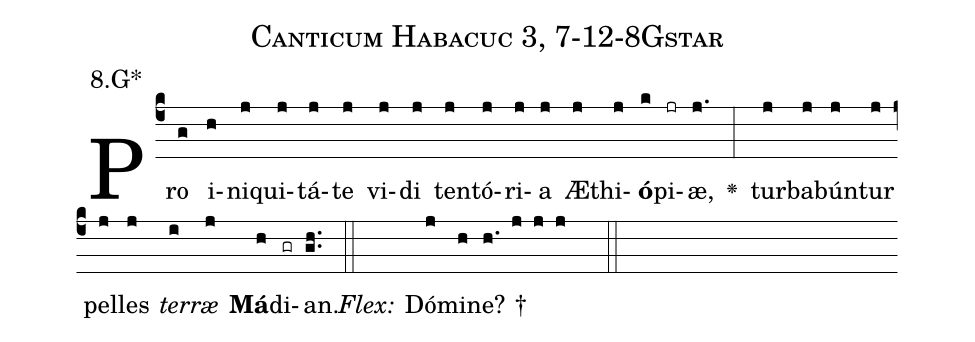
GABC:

name: Canticum Habacuc 3, 7-12-8Gstar;
annotation: 8.G*;
%%
(c4)Pro(g) i(h)ni(j)qui(j)tá(j)te(j) vi(j)di(j) ten(j)tó(j)ri(j)a(j) Æ(j)thi(j)<b>ó</b>(k)pi(jr)æ,(j.) <v>\greheightstar</v>(:) tur(j)ba(j)bún(j)tur(j) pel(j)les(j) <i>ter</i>(i)<i>ræ</i>(j) <b>Má</b>(h)di(gr)an.(gh..) (::)
<i>Flex:</i>()  Dó(j)mi(h)ne? †(h. j j j  ::)

%E(j) u(j) o(i) u(j) a(h) e.(gh..) (::)
